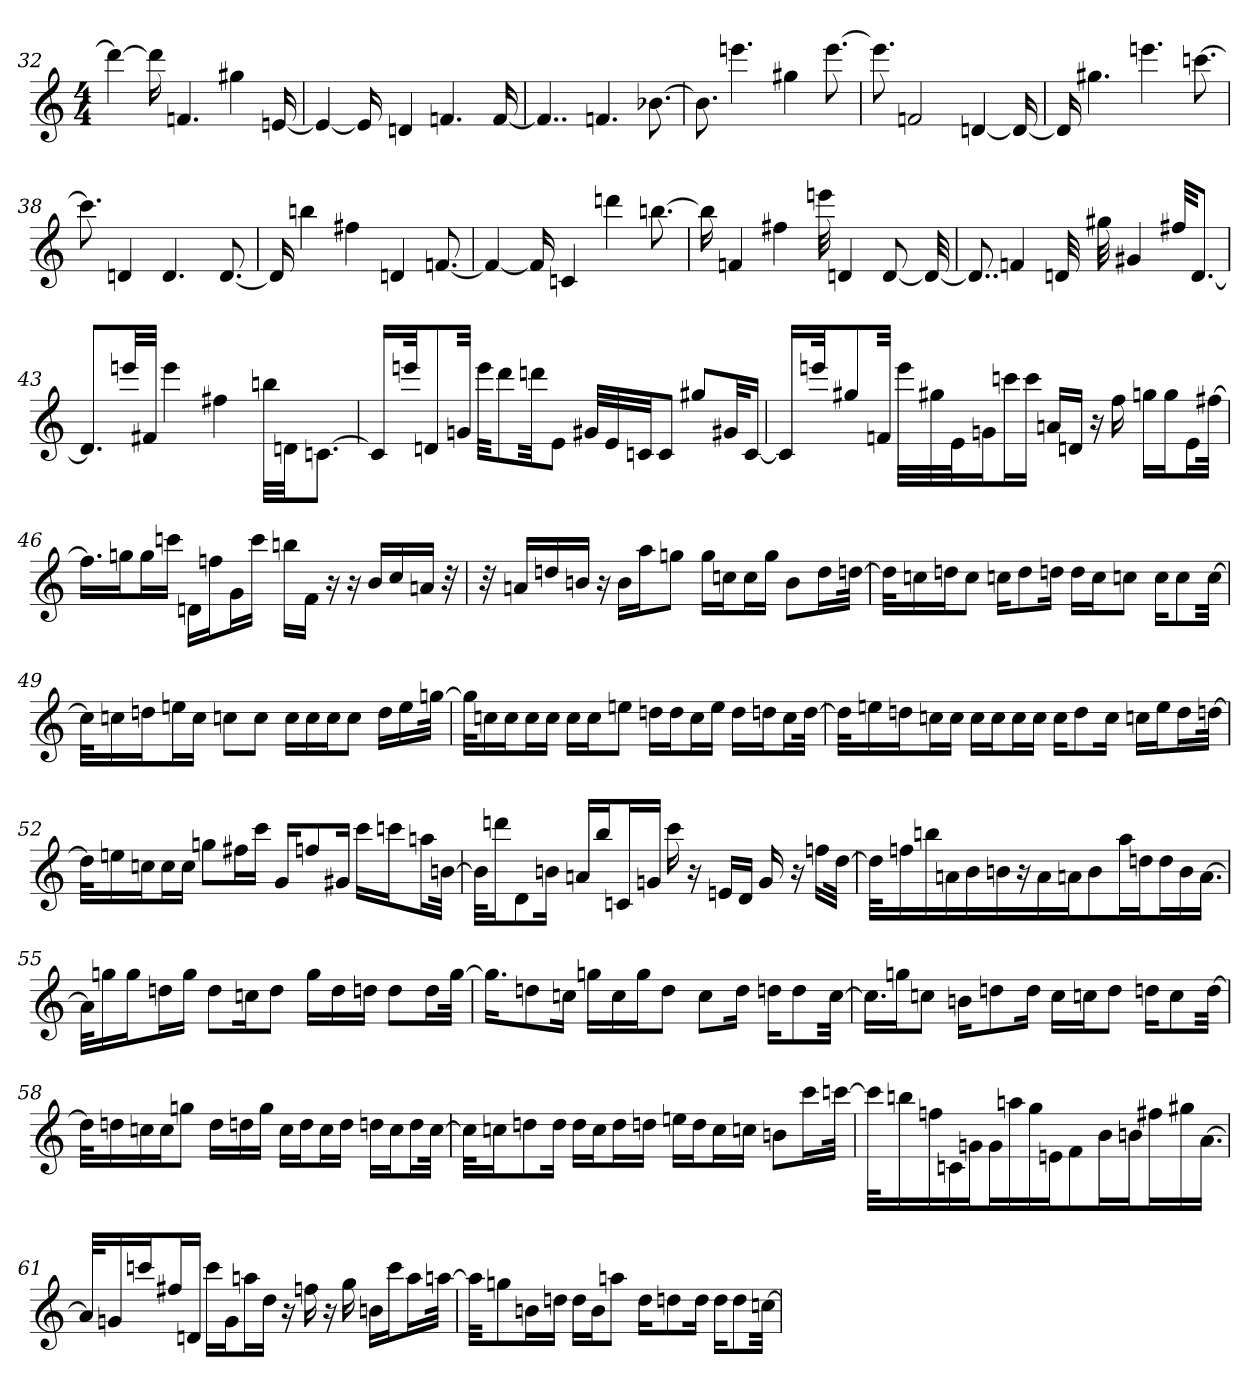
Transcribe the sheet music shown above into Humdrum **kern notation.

**kern
*part1
*staff1
*clefG2
*M4/4
=32
4ddd_
16ddd]
4.fn
4gg#X
[16en
=33
4e_
16e]
4dn
4.fn
[16f
=34
4..f]
4.fn
[8.b-X
=35
8.b-]
4.eeen
4gg#X
[8.eee
=36
8.eee]
2fn
[4dn
16d_
=37
16d]
4.gg#X
4.eeen
[8.cccn
=38
8.ccc]
4dn
4.d
[8.d
=39
16d]
4bbn
4ff#X
4dn
[8.fn
=40
4f_
16f]
4cn
4dddn
[8.bbn
=41
16bb]
4fn
4ff#X
32eeen
4dn
[8d
32d_
=42
8..d]
4fn
32dn
32gg#X
4g#X
32ff#X/KKL
[8.d/J
=43
8.d/L]
32eeen/LL
32f#X/JJJ
4eee
4ff#X
32bbn\LLL
32dn\JJ
[8.cn\J
=44
16c/LL]
32eeen/Jk
8dn/
32gn/Jkk
32eee\KKL
8ddd\
32dddn\KK
8e\J
32g#X/LLL
32e/JJ
32cn/KK
8c/J
8gg#X/L
32g#X/KL
[16c/JJ
=45
16c/LL]
32eeen/Jk
8gg#X/
32fn/Jkk
32eee\LLL
32gg#X\
32e\J
16gn\J
16cccn\L
16ccc\JJ
16an/LL
16dn/JJ
16r
16ff
16ggn\LL
16gg\J
16e\L
[32ff#X\JJk
=46
16.ff#\LL]
16ggn\J
16gg\L
16cccn\JJ
16dn\LL
16ffn\J
16g\L
16ccc\JJ
16bbn\LL
16f\JJ
16r
16r
16b/LL
16cc/
16an/JJ
32r
=47
32r
16an/LL
16ddn/
16bn/JJ
16r
16b\LL
16aa\J
8ggn\J
16gg\LL
16ccn\J
16cc\L
16gg\JJ
8b\L
16dd\L
[32ddn\JJk
=48
32dd\KLL]
16ccn\
16ddn\J
8cc\J
16ccn\KL
8dd\
16ddn\Jk
16dd\LL
16cc\J
8ccn\J
16cc\KL
8cc\
[32cc\Jkk
=49
32cc\KLL]
16ccn\
16ddn\J
16een\L
16cc\JJ
8ccn\L
8cc\J
16cc\LL
16cc\J
16cc\K
8cc\J
16dd\LL
16ee\
[32ggn\JJk
=50
32gg\KLL]
16ccn\
16cc\J
16cc\L
16cc\JJ
16cc\LL
16cc\J
8een\J
16ddn\LL
16dd\J
16cc\L
16ee\JJ
16dd\LL
16ddn\J
16cc\L
[32dd\JJk
=51
32dd\KLL]
16een\
16ddn\J
16ccn\L
16cc\JJ
16cc\LL
16cc\J
16cc\L
16cc\JJ
16cc\KL
8dd\
16cc\Jk
16ccn\LL
16ee\J
16dd\L
[32ddn\JJk
=52
32dd\KLL]
16een\
16ccn\J
16cc\L
16cc\JJ
8ggn\L
16ff#X\L
16ccc\JJ
16g/KL
8ffn/
16g#X/Jk
16ccc\LL
16cccn\J
16aan\L
[32bn\JJk
=53
32b\KLL]
16dddn\J
8d\
16bn\Jk
16an/LL
16bb/J
16cn/L
16gn/JJ
16ccc
16r
16en/LL
16d/JJ
16g
16r
16ffn\LL
[32dd\JJk
=54
32dd\KLL]
16ffn\
16bbn\J
16an\L
16b\JJ
16bn
16r
16a/LL
16an/JJ
8b\L
16aa\L
16ddn\JJ
16dd\LL
16b\J
[16.a\JJ
=55
32a\KLL]
16ggn\
16gg\J
16ddn\L
16gg\JJ
8dd\L
16ccn\K
8dd\J
16gg\LL
16dd\
16ddn\JJ
8dd\L
16dd\L
[32gg\JJk
=56
16.gg\KL]
8ddn\
16ccn\Jk
16ggn\LL
16cc\J
16gg\K
8dd\J
8cc\L
16dd\Jk
16ddn\KL
8dd\
[32cc\Jkk
=57
16.cc\LL]
16ggn\J
8ccn\J
16bn\KL
8ddn\
16dd\Jk
16cc\LL
16ccn\J
8dd\J
16ddn\KL
8cc\
[32dd\Jkk
=58
32dd\KLL]
16ddn\
16ccn\J
16cc\K
8ggn\J
16dd\LL
16ddn\
16gg\JJ
16cc\LL
16dd\J
16cc\L
16dd\JJ
16ddn\LL
16cc\J
16dd\L
[32cc\JJk
=59
32cc\KLL]
16ccn\J
8ddn\
16dd\Jk
16dd\LL
16cc\J
16dd\L
16ddn\JJ
16een\LL
16dd\J
16cc\L
16ccn\JJ
8bn\L
16ccc\L
[32cccn\JJk
=60
32ccc\KLL]
16bbn\
16ffn\J
16cn\L
16gn\JJ
16g/LL
16aan/J
16gg/L
16en/JJ
8f/L
16b/L
16bn/JJ
16ff#X\LL
16gg#X\J
[16.a\JJ
=61
32a/KLL]
16gn/
16cccn/J
16ff#X/L
16dn/JJ
16ccc\LL
16g\J
16aan\L
16dd\JJ
16r
16ffn
16r
16gg
16bn\LL
16ccc\J
16aa\L
[32aan\JJk
=62
32aa\KKL]
8ggn\
16bn\L
16ddn\JJ
16dd\LL
16b\J
8aan\J
16dd\KL
8ddn\
16dd\Jk
16dd\KL
8dd\
[32ccn\Jkk
=
*-
